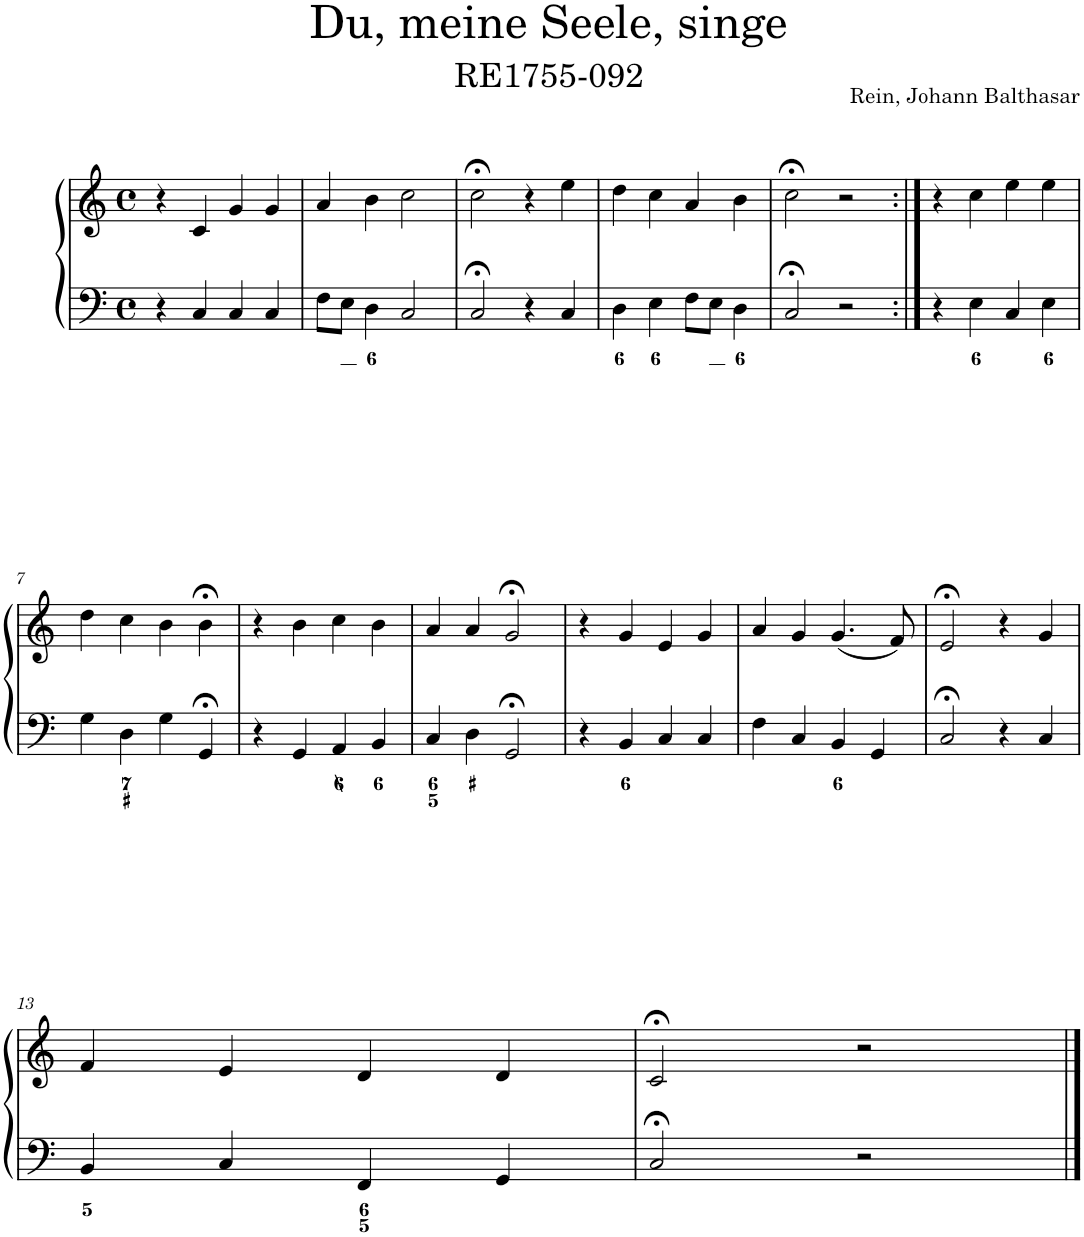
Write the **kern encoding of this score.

**kern	**kern
*part1	*part1
*staff2	*staff1
*I"Piano	*
*I'Pno.	*
*clefF4	*clefG2
*k[]	*k[]
*M4/4	*M4/4
*met(c)	*met(c)
=1	=1
4r	4r
4C/	4c/
4C/	4g/
4C/	4g/
=2	=2
8F\L	4a/
8E\J	.
4D\	4b\
2C/	2cc\
=3	=3
2C;</	2cc;<\
4r	4r
4C/	4ee\
=4	=4
4D\	4dd\
4E\	4cc\
8F\L	4a/
8E\J	.
4D\	4b\
=5	=5
2C;</	2cc;<\
2r	2r
=6:|!	=6:|!
4r	4r
4E\	4cc\
4C/	4ee\
4E\	4ee\
!!LO:LB:g=z
=7	=7
4G\	4dd\
4D\	4cc\
4G\	4b\
4GG;</	4b;<\
=8	=8
4r	4r
4GG/	4b\
4AA/	4cc\
4BB/	4b\
=9	=9
4C/	4a/
4D\	4a/
2GG;</	2g;</
=10	=10
4r	4r
4BB/	4g/
4C/	4e/
4C/	4g/
=11	=11
4F\	4a/
4C/	4g/
4BB/	(4.g/
4GG/	.
.	8f/)
=12	=12
2C;</	2e;</
4r	4r
4C/	4g/
!!LO:LB:g=z
=13	=13
4BB/	4f/
4C/	4e/
4FF/	4d/
4GG/	4d/
=14	=14
2C;</	2c;</
2r	2r
==	==
*-	*-
